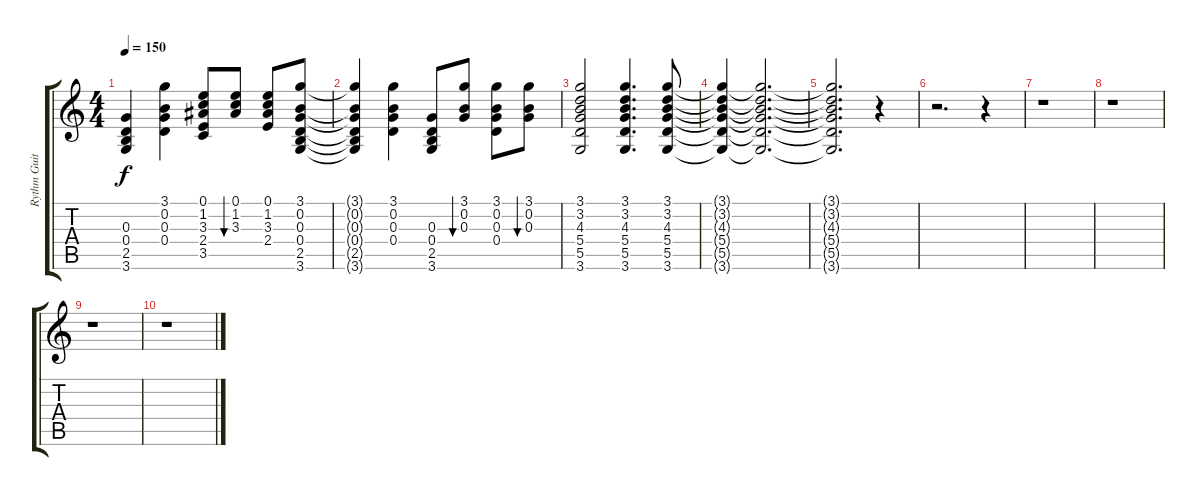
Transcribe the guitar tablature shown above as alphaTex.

\track ("Rythm Guitar" "Rythm Guit") {instrument electricguitarclean}
\staff {score tabs}
\tuning (E4 B3 G3 D3 A2 E2) {hide}
\ts (4 4)
\tempo 150
\clef g2
\ks c
(0.3 0.4 2.5 3.6).4{dy f} (3.1 0.2 0.3 0.4).4 (0.1 1.2 3.3 2.4 3.5).8 (0.1 1.2 3.3).8{bu 60} (0.1 1.2 3.3 2.4).8 (3.1 0.2 0.3 0.4 2.5 3.6).8 |
(3.1{t} 0.2{t} 0.3{t} 0.4{t} 2.5{t} 3.6{t}).4 (3.1 0.2 0.3 0.4).4 (0.3 0.4 2.5 3.6).8 (3.1 0.2 0.3).8{bu 60} (3.1 0.2 0.3 0.4).8 (3.1 0.2 0.3).8{bu 60} |
(3.1 3.2 4.3 5.4 5.5 3.6).2 (3.1 3.2 4.3 5.4 5.5 3.6).4{d} (3.1 3.2 4.3 5.4 5.5 3.6).8 |
(3.1{t} 3.2{t} 4.3{t} 5.4{t} 5.5{t} 3.6{t}).4 (3.1{t} 3.2{t} 4.3{t} 5.4{t} 5.5{t} 3.6{t}).2{d} |
(3.1{t} 3.2{t} 4.3{t} 5.4{t} 5.5{t} 3.6{t}).2{d} r.4 |
r.2{d} r.4 |
r.1 |
r.1 |
r.1 |
r.1
